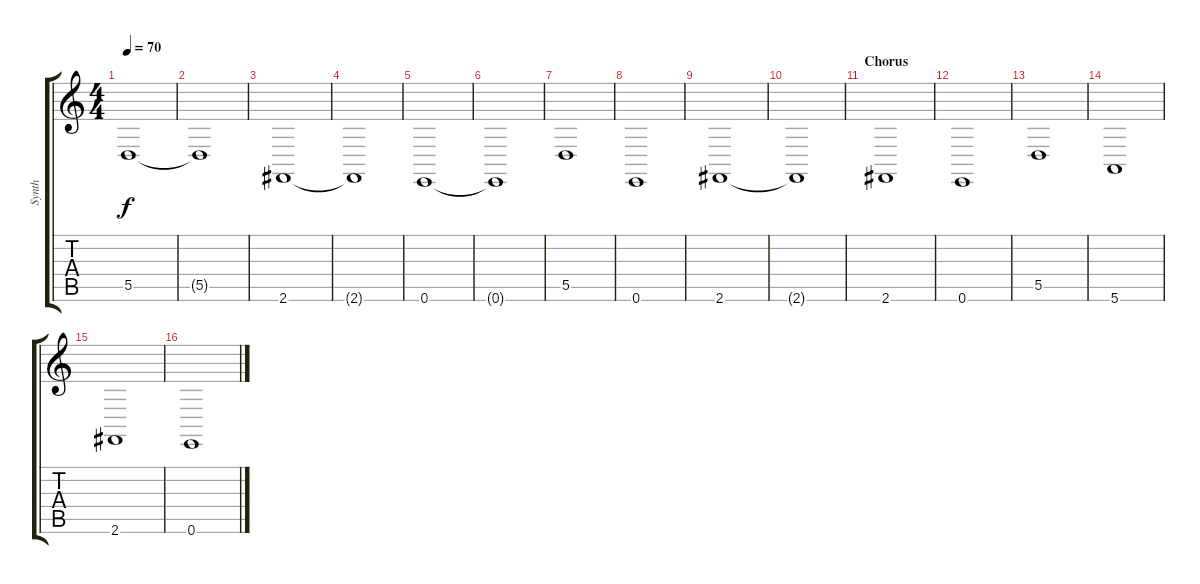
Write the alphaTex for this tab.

\track ("Synth" "Synth") {instrument fx2soundtrack}
\staff {score tabs}
\tuning (E4 B3 G3 D3 A2 E2) {hide}
\ts (4 4)
\tempo 70
\clef g2
\ks c
5.5.1{dy f} |
5.5{t}.1 |
2.6.1 |
2.6{t}.1 |
0.6.1 |
0.6{t}.1 |
5.5.1 |
0.6.1 |
2.6.1 |
2.6{t}.1 |
\section ("" "Chorus")
2.6.1 |
0.6.1 |
5.5.1 |
5.6.1 |
2.6.1 |
0.6.1
